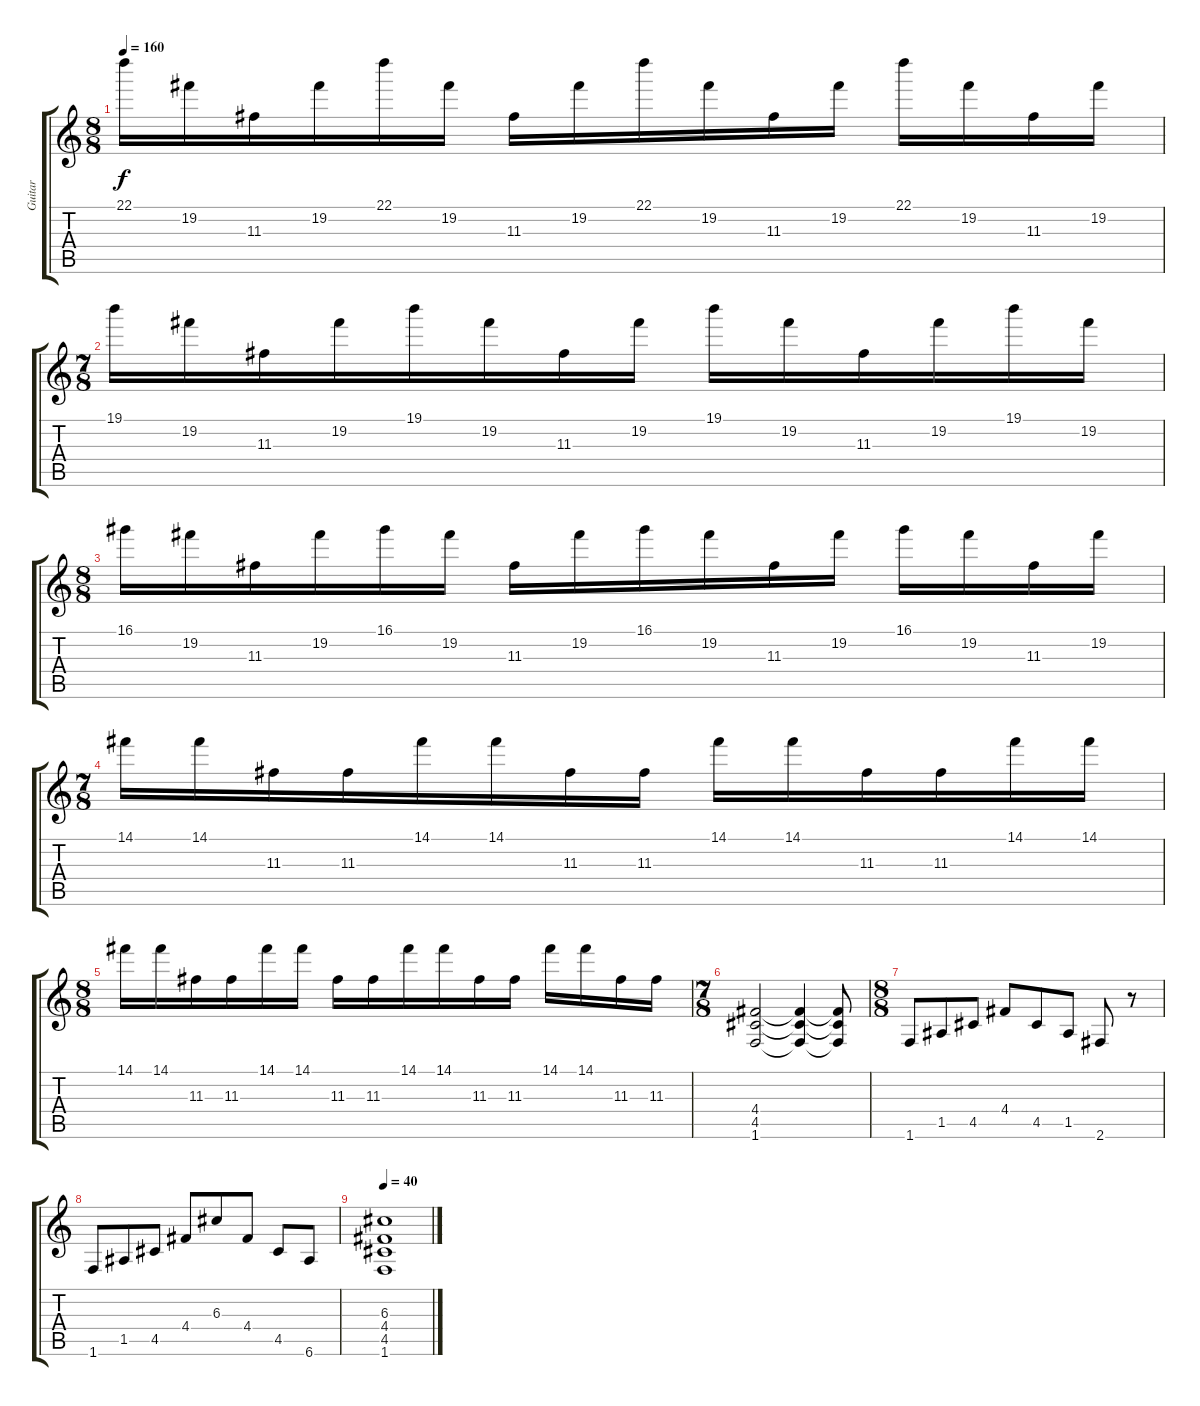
\track ("Guitar" "Guitar") {instrument distortionguitar}
\staff {score tabs}
\tuning (E4 B3 G3 D3 A2 E2) {hide}
\ts (8 8)
\tempo 160
\clef g2
\ks c
22.1.16{dy f} 19.2.16 11.3.16 19.2.16 22.1.16 19.2.16 11.3.16 19.2.16 22.1.16 19.2.16 11.3.16 19.2.16 22.1.16 19.2.16 11.3.16 19.2.16 |
\ts (7 8)
19.1.16 19.2.16 11.3.16 19.2.16 19.1.16 19.2.16 11.3.16 19.2.16 19.1.16 19.2.16 11.3.16 19.2.16 19.1.16 19.2.16 |
\ts (8 8)
16.1.16 19.2.16 11.3.16 19.2.16 16.1.16 19.2.16 11.3.16 19.2.16 16.1.16 19.2.16 11.3.16 19.2.16 16.1.16 19.2.16 11.3.16 19.2.16 |
\ts (7 8)
14.1.16 14.1.16 11.3.16 11.3.16 14.1.16 14.1.16 11.3.16 11.3.16 14.1.16 14.1.16 11.3.16 11.3.16 14.1.16 14.1.16 |
\ts (8 8)
14.1.16 14.1.16 11.3.16 11.3.16 14.1.16 14.1.16 11.3.16 11.3.16 14.1.16 14.1.16 11.3.16 11.3.16 14.1.16 14.1.16 11.3.16 11.3.16 |
\ts (7 8)
(4.4 4.5 1.6).2 (4.4{t} 4.5{t} 1.6{t}).4 (4.4{t} 4.5{t} 1.6{t}).8 |
\ts (8 8)
1.6.8 1.5.8 4.5.8 4.4.8 4.5.8 1.5.8 2.6.8 r.8 |
1.6.8 1.5.8 4.5.8 4.4.8 6.3.8 4.4.8 4.5.8 6.6.8 |
\tempo 40
(6.3 4.4 4.5 1.6).1
